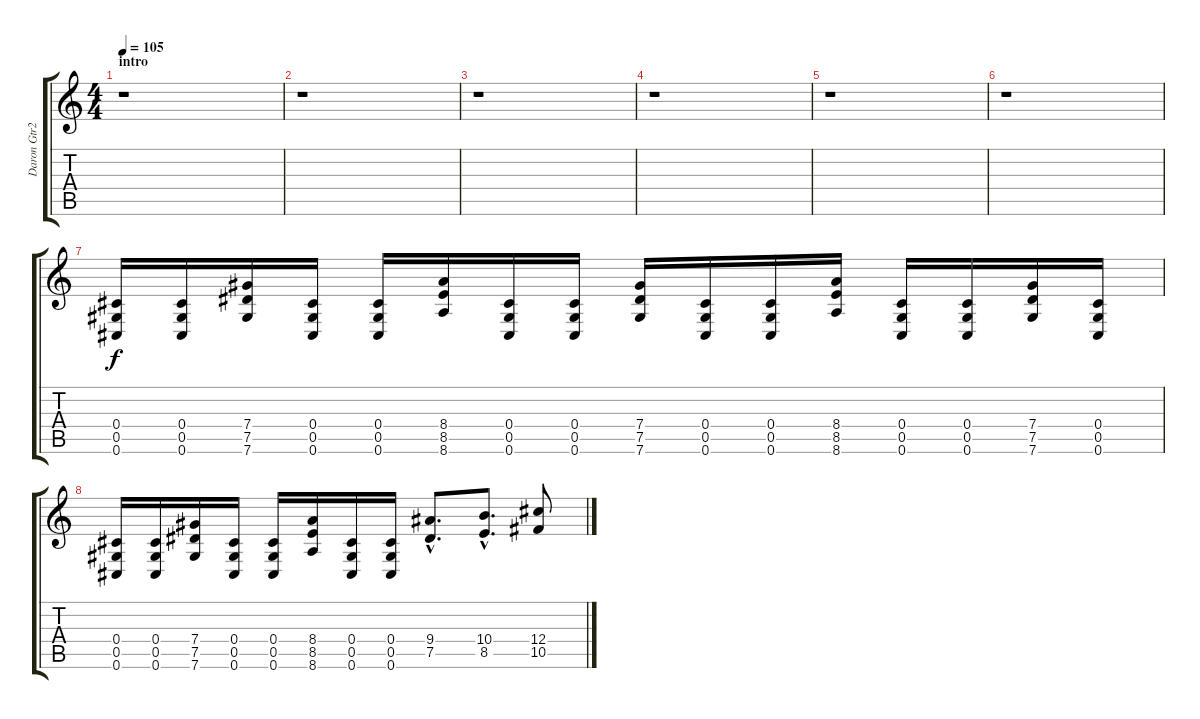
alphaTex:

\track ("Daron Gtr2" "Daron Gtr2") {instrument overdrivenguitar}
\staff {score tabs}
\tuning (Eb4 Bb3 Gb3 Db3 Ab2 Db2) {hide}
\ts (4 4)
\section ("" "intro")
\tempo 105
\tempo 160
\tempo 105
\clef g2
\ks c
r.1{dy f instrument overdrivenguitar} |
r.1 |
r.1 |
r.1 |
r.1 |
r.1 |
(0.4 0.5 0.6).16 (0.4 0.5 0.6).16 (7.4 7.5 7.6).16 (0.4 0.5 0.6).16 (0.4 0.5 0.6).16 (8.4 8.5 8.6).16 (0.4 0.5 0.6).16 (0.4 0.5 0.6).16 (7.4 7.5 7.6).16 (0.4 0.5 0.6).16 (0.4 0.5 0.6).16 (8.4 8.5 8.6).16 (0.4 0.5 0.6).16 (0.4 0.5 0.6).16 (7.4 7.5 7.6).16 (0.4 0.5 0.6).16 |
(0.4 0.5 0.6).16 (0.4 0.5 0.6).16 (7.4 7.5 7.6).16 (0.4 0.5 0.6).16 (0.4 0.5 0.6).16 (8.4 8.5 8.6).16 (0.4 0.5 0.6).16 (0.4 0.5 0.6).16 (9.4{hac} 7.5{hac}).8{d} (10.4{hac} 8.5{hac}).8{d} (12.4 10.5).8
